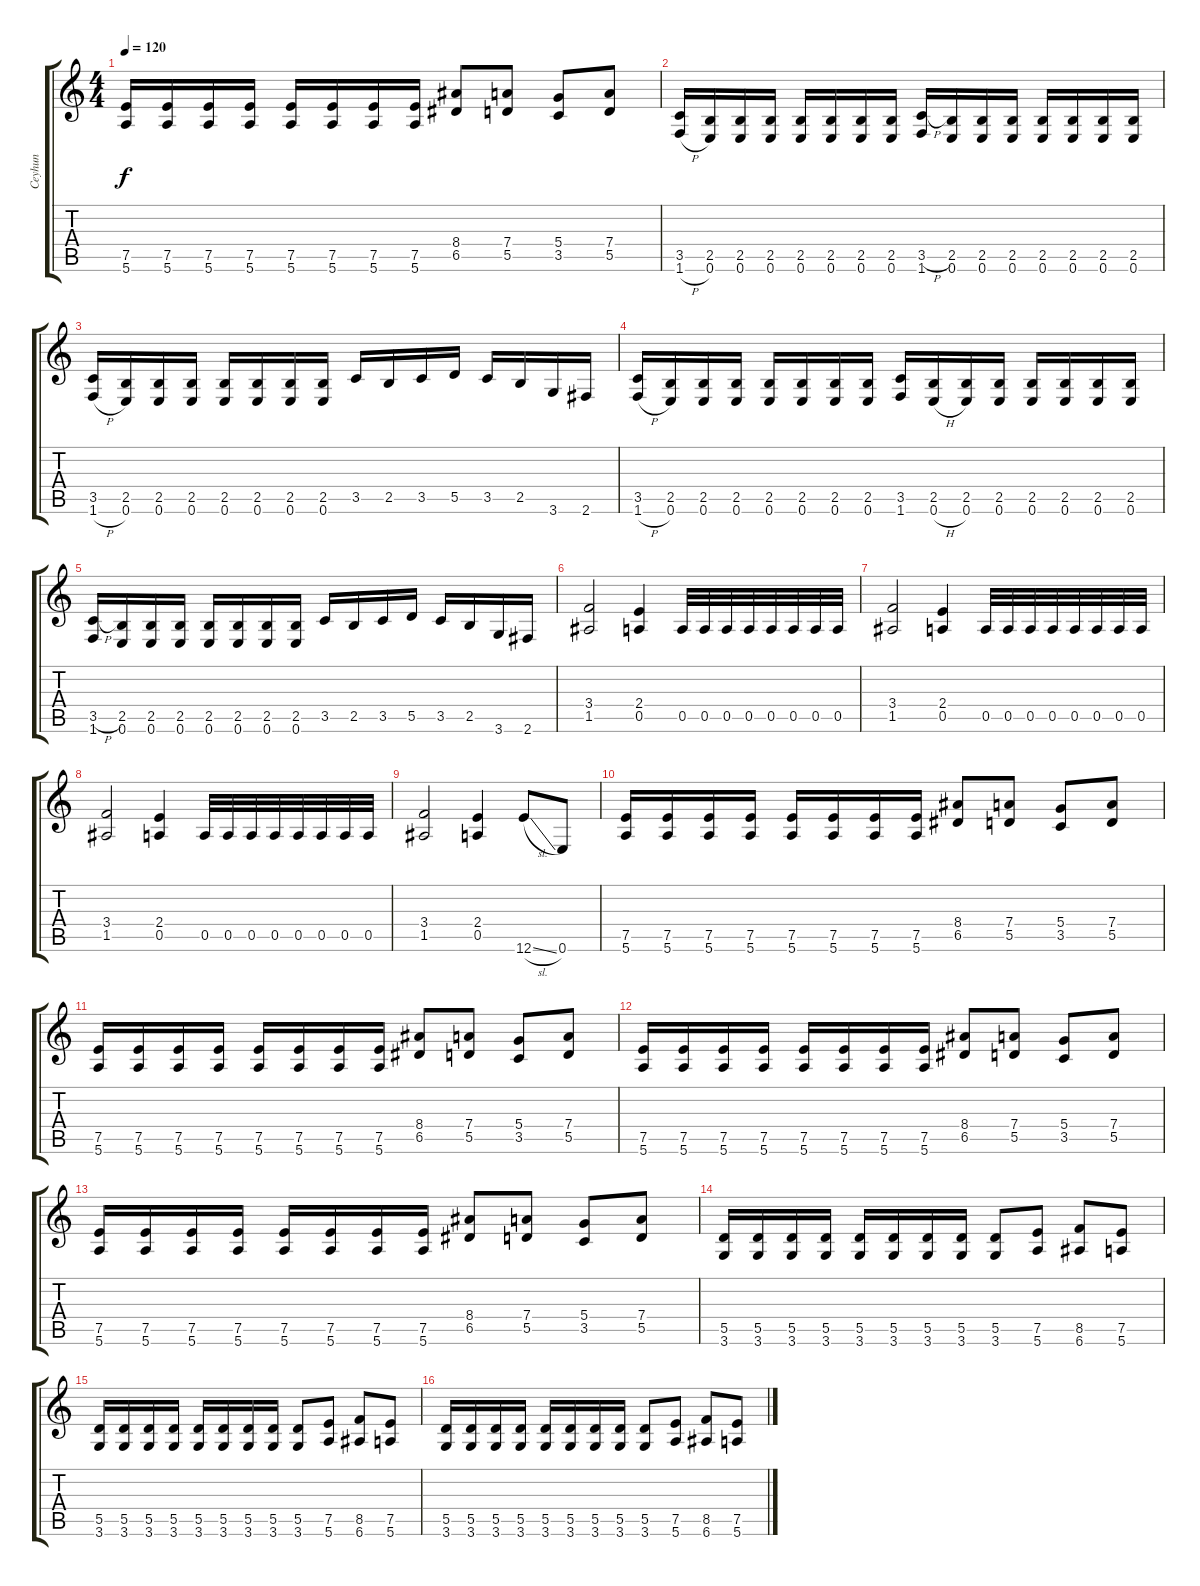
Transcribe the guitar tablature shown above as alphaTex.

\track ("Ceyhun" "Ceyhun") {instrument overdrivenguitar}
\staff {score tabs}
\tuning (E4 B3 G3 D3 A2 E2) {hide}
\ts (4 4)
\tempo 120
\clef g2
\ks c
(7.5 5.6).16{dy f} (7.5 5.6).16 (7.5 5.6).16 (7.5 5.6).16 (7.5 5.6).16 (7.5 5.6).16 (7.5 5.6).16 (7.5 5.6).16 (8.4 6.5).8 (7.4 5.5).8 (5.4 3.5).8 (7.4 5.5).8 |
(3.5 1.6{h}).16 (2.5 0.6).16 (2.5 0.6).16 (2.5 0.6).16 (2.5 0.6).16 (2.5 0.6).16 (2.5 0.6).16 (2.5 0.6).16 (3.5{h} 1.6).16 (2.5 0.6).16 (2.5 0.6).16 (2.5 0.6).16 (2.5 0.6).16 (2.5 0.6).16 (2.5 0.6).16 (2.5 0.6).16 |
(3.5 1.6{h}).16 (2.5 0.6).16 (2.5 0.6).16 (2.5 0.6).16 (2.5 0.6).16 (2.5 0.6).16 (2.5 0.6).16 (2.5 0.6).16 3.5.16 2.5.16 3.5.16 5.5.16 3.5.16 2.5.16 3.6.16 2.6.16 |
(3.5 1.6{h}).16 (2.5 0.6).16 (2.5 0.6).16 (2.5 0.6).16 (2.5 0.6).16 (2.5 0.6).16 (2.5 0.6).16 (2.5 0.6).16 (3.5 1.6).16 (2.5 0.6{h}).16 (2.5 0.6).16 (2.5 0.6).16 (2.5 0.6).16 (2.5 0.6).16 (2.5 0.6).16 (2.5 0.6).16 |
(3.5{h} 1.6).16 (2.5 0.6).16 (2.5 0.6).16 (2.5 0.6).16 (2.5 0.6).16 (2.5 0.6).16 (2.5 0.6).16 (2.5 0.6).16 3.5.16 2.5.16 3.5.16 5.5.16 3.5.16 2.5.16 3.6.16 2.6.16 |
(3.4 1.5).2 (2.4 0.5).4 0.5.32 0.5.32 0.5.32 0.5.32 0.5.32 0.5.32 0.5.32 0.5.32 |
(3.4 1.5).2 (2.4 0.5).4 0.5.32 0.5.32 0.5.32 0.5.32 0.5.32 0.5.32 0.5.32 0.5.32 |
(3.4 1.5).2 (2.4 0.5).4 0.5.32 0.5.32 0.5.32 0.5.32 0.5.32 0.5.32 0.5.32 0.5.32 |
(3.4 1.5).2 (2.4 0.5).4 12.6{sl}.8 0.6.8 |
(7.5 5.6).16 (7.5 5.6).16 (7.5 5.6).16 (7.5 5.6).16 (7.5 5.6).16 (7.5 5.6).16 (7.5 5.6).16 (7.5 5.6).16 (8.4 6.5).8 (7.4 5.5).8 (5.4 3.5).8 (7.4 5.5).8 |
(7.5 5.6).16 (7.5 5.6).16 (7.5 5.6).16 (7.5 5.6).16 (7.5 5.6).16 (7.5 5.6).16 (7.5 5.6).16 (7.5 5.6).16 (8.4 6.5).8 (7.4 5.5).8 (5.4 3.5).8 (7.4 5.5).8 |
(7.5 5.6).16 (7.5 5.6).16 (7.5 5.6).16 (7.5 5.6).16 (7.5 5.6).16 (7.5 5.6).16 (7.5 5.6).16 (7.5 5.6).16 (8.4 6.5).8 (7.4 5.5).8 (5.4 3.5).8 (7.4 5.5).8 |
(7.5 5.6).16 (7.5 5.6).16 (7.5 5.6).16 (7.5 5.6).16 (7.5 5.6).16 (7.5 5.6).16 (7.5 5.6).16 (7.5 5.6).16 (8.4 6.5).8 (7.4 5.5).8 (5.4 3.5).8 (7.4 5.5).8 |
(5.5 3.6).16 (5.5 3.6).16 (5.5 3.6).16 (5.5 3.6).16 (5.5 3.6).16 (5.5 3.6).16 (5.5 3.6).16 (5.5 3.6).16 (5.5 3.6).8 (7.5 5.6).8 (8.5 6.6).8 (7.5 5.6).8 |
(5.5 3.6).16 (5.5 3.6).16 (5.5 3.6).16 (5.5 3.6).16 (5.5 3.6).16 (5.5 3.6).16 (5.5 3.6).16 (5.5 3.6).16 (5.5 3.6).8 (7.5 5.6).8 (8.5 6.6).8 (7.5 5.6).8 |
(5.5 3.6).16 (5.5 3.6).16 (5.5 3.6).16 (5.5 3.6).16 (5.5 3.6).16 (5.5 3.6).16 (5.5 3.6).16 (5.5 3.6).16 (5.5 3.6).8 (7.5 5.6).8 (8.5 6.6).8 (7.5 5.6).8
